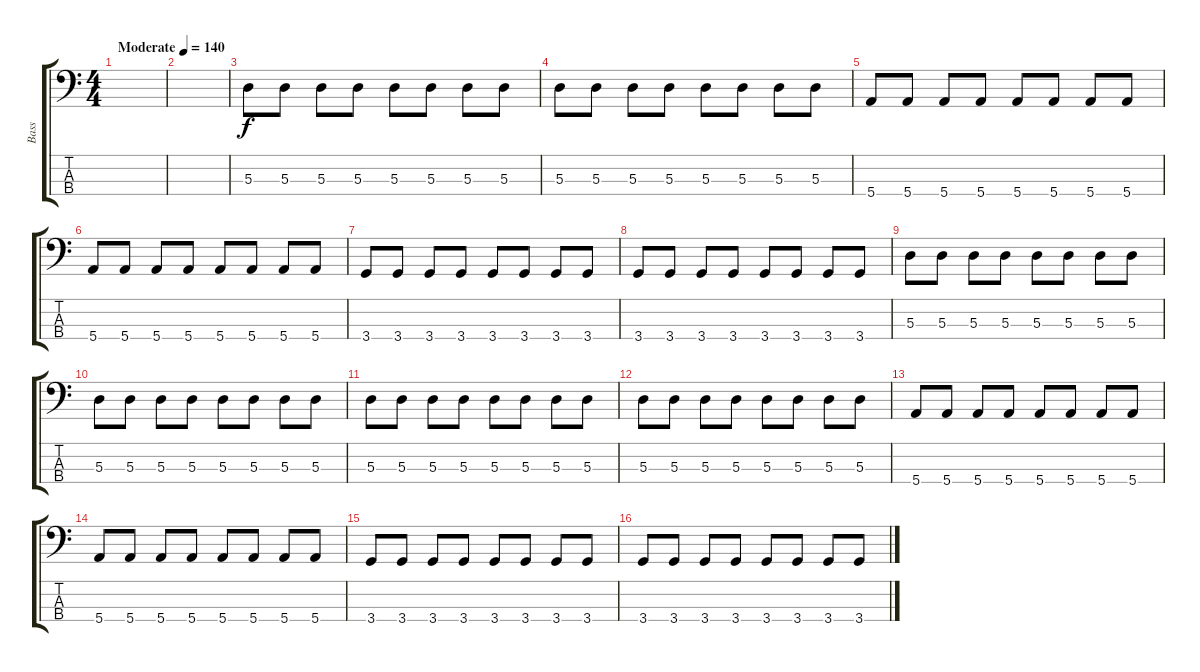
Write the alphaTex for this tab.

\track ("Bass" "Bass") {instrument electricbassfinger}
\staff {score tabs}
\tuning (G2 D2 A1 E1) {hide}
\ts (4 4)
\tempo (140 "Moderate")
\clef f4
\ks c
|
|
5.3.8 5.3.8 5.3.8 5.3.8 5.3.8 5.3.8 5.3.8 5.3.8 |
5.3.8 5.3.8 5.3.8 5.3.8 5.3.8 5.3.8 5.3.8 5.3.8 |
5.4.8 5.4.8 5.4.8 5.4.8 5.4.8 5.4.8 5.4.8 5.4.8 |
5.4.8 5.4.8 5.4.8 5.4.8 5.4.8 5.4.8 5.4.8 5.4.8 |
3.4.8 3.4.8 3.4.8 3.4.8 3.4.8 3.4.8 3.4.8 3.4.8 |
3.4.8 3.4.8 3.4.8 3.4.8 3.4.8 3.4.8 3.4.8 3.4.8 |
5.3.8 5.3.8 5.3.8 5.3.8 5.3.8 5.3.8 5.3.8 5.3.8 |
5.3.8 5.3.8 5.3.8 5.3.8 5.3.8 5.3.8 5.3.8 5.3.8 |
5.3.8 5.3.8 5.3.8 5.3.8 5.3.8 5.3.8 5.3.8 5.3.8 |
5.3.8 5.3.8 5.3.8 5.3.8 5.3.8 5.3.8 5.3.8 5.3.8 |
5.4.8 5.4.8 5.4.8 5.4.8 5.4.8 5.4.8 5.4.8 5.4.8 |
5.4.8 5.4.8 5.4.8 5.4.8 5.4.8 5.4.8 5.4.8 5.4.8 |
3.4.8 3.4.8 3.4.8 3.4.8 3.4.8 3.4.8 3.4.8 3.4.8 |
3.4.8 3.4.8 3.4.8 3.4.8 3.4.8 3.4.8 3.4.8 3.4.8
